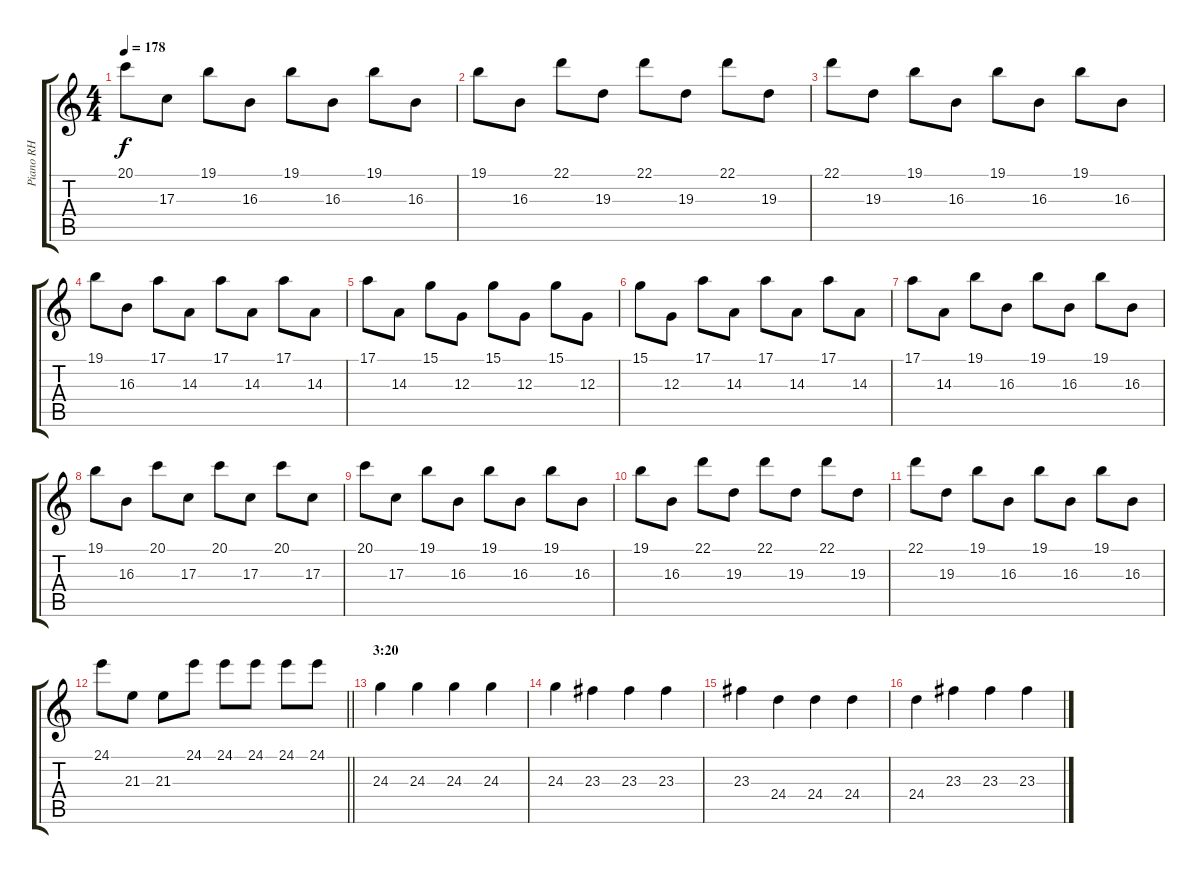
\track ("Piano RH" "Piano RH") {instrument acousticgrandpiano}
\staff {score tabs}
\tuning (E4 B3 G3 D3 A2 E2) {hide}
\ts (4 4)
\tempo 178
\clef g2
\ks c
20.1.8{dy f} 17.3.8 19.1.8 16.3.8 19.1.8 16.3.8 19.1.8 16.3.8 |
19.1.8 16.3.8 22.1.8 19.3.8 22.1.8 19.3.8 22.1.8 19.3.8 |
22.1.8 19.3.8 19.1.8 16.3.8 19.1.8 16.3.8 19.1.8 16.3.8 |
19.1.8 16.3.8 17.1.8 14.3.8 17.1.8 14.3.8 17.1.8 14.3.8 |
17.1.8 14.3.8 15.1.8 12.3.8 15.1.8 12.3.8 15.1.8 12.3.8 |
15.1.8 12.3.8 17.1.8 14.3.8 17.1.8 14.3.8 17.1.8 14.3.8 |
17.1.8 14.3.8 19.1.8 16.3.8 19.1.8 16.3.8 19.1.8 16.3.8 |
19.1.8 16.3.8 20.1.8 17.3.8 20.1.8 17.3.8 20.1.8 17.3.8 |
20.1.8 17.3.8 19.1.8 16.3.8 19.1.8 16.3.8 19.1.8 16.3.8 |
19.1.8 16.3.8 22.1.8 19.3.8 22.1.8 19.3.8 22.1.8 19.3.8 |
22.1.8 19.3.8 19.1.8 16.3.8 19.1.8 16.3.8 19.1.8 16.3.8 |
\barLineRight lightlight
24.1.8 21.3.8 21.3.8 24.1.8 24.1.8 24.1.8 24.1.8 24.1.8 |
\section ("" "3:20")
24.3.4{volume 11} 24.3.4 24.3.4 24.3.4 |
24.3.4 23.3.4 23.3.4 23.3.4 |
23.3.4 24.4.4 24.4.4 24.4.4 |
24.4.4 23.3.4 23.3.4 23.3.4
